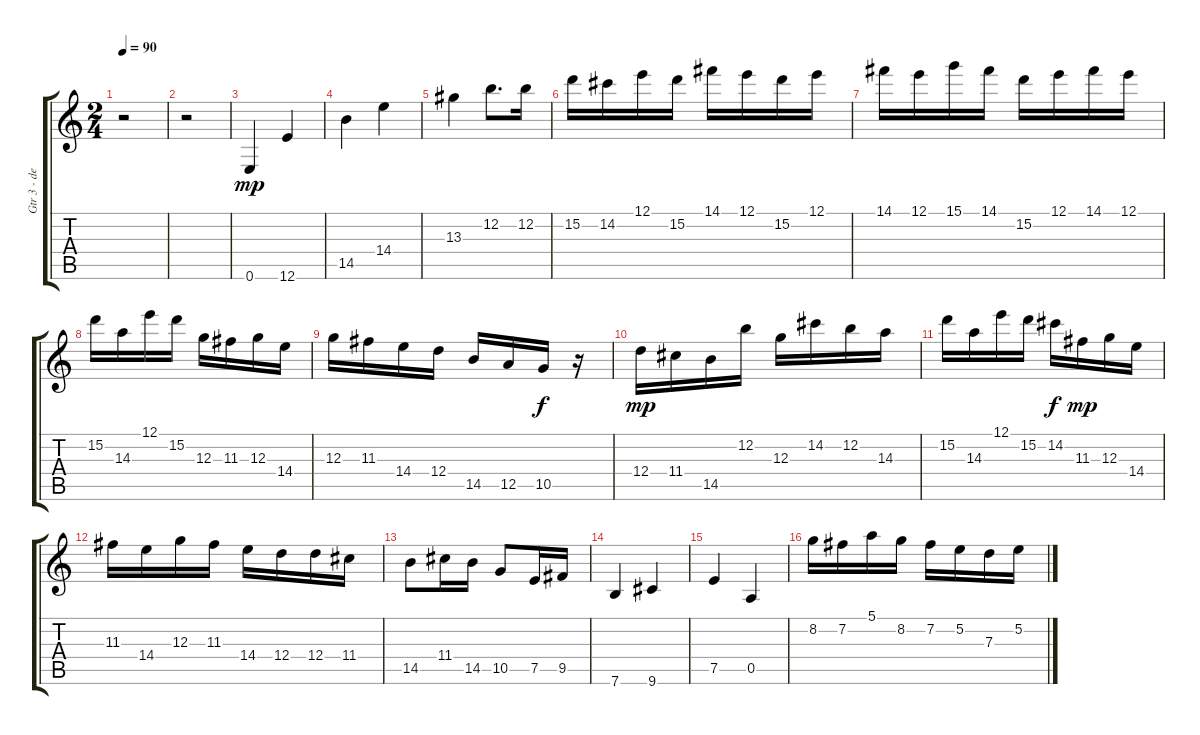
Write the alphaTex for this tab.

\track ("Gtr 3 - delay 2,6s" "Gtr 3 - de") {instrument electricguitarjazz}
\staff {score tabs}
\tuning (E4 B3 G3 D3 A2 E2) {hide}
\ts (2 4)
\tempo 90
\clef g2
\ks c
r.2{dy mp instrument electricguitarjazz} |
r.2 |
0.6.4 12.6.4 |
14.5.4 14.4.4 |
13.3.4 12.2.8{d} 12.2.16 |
15.2.16 14.2.16 12.1.16 15.2.16 14.1.16 12.1.16 15.2.16 12.1.16 |
14.1.16 12.1.16 15.1.16 14.1.16 15.2.16 12.1.16 14.1.16 12.1.16 |
15.2.16 14.3.16 12.1.16 15.2.16 12.3.16 11.3.16 12.3.16 14.4.16 |
12.3.16 11.3.16 14.4.16 12.4.16 14.5.16 12.5.16 10.5.16{dy f} r.16 |
12.4.16{dy mp} 11.4.16 14.5.16 12.2.16 12.3.16 14.2.16 12.2.16 14.3.16 |
15.2.16 14.3.16 12.1.16 15.2.16 14.2.16{dy f} 11.3.16{dy mp} 12.3.16 14.4.16 |
11.3.16 14.4.16 12.3.16 11.3.16 14.4.16 12.4.16 12.4.16 11.4.16 |
14.5.8 11.4.16 14.5.16 10.5.8 7.5.16 9.5.16 |
7.6.4 9.6.4 |
7.5.4 0.5.4 |
8.2.16 7.2.16 5.1.16 8.2.16 7.2.16 5.2.16 7.3.16 5.2.16
